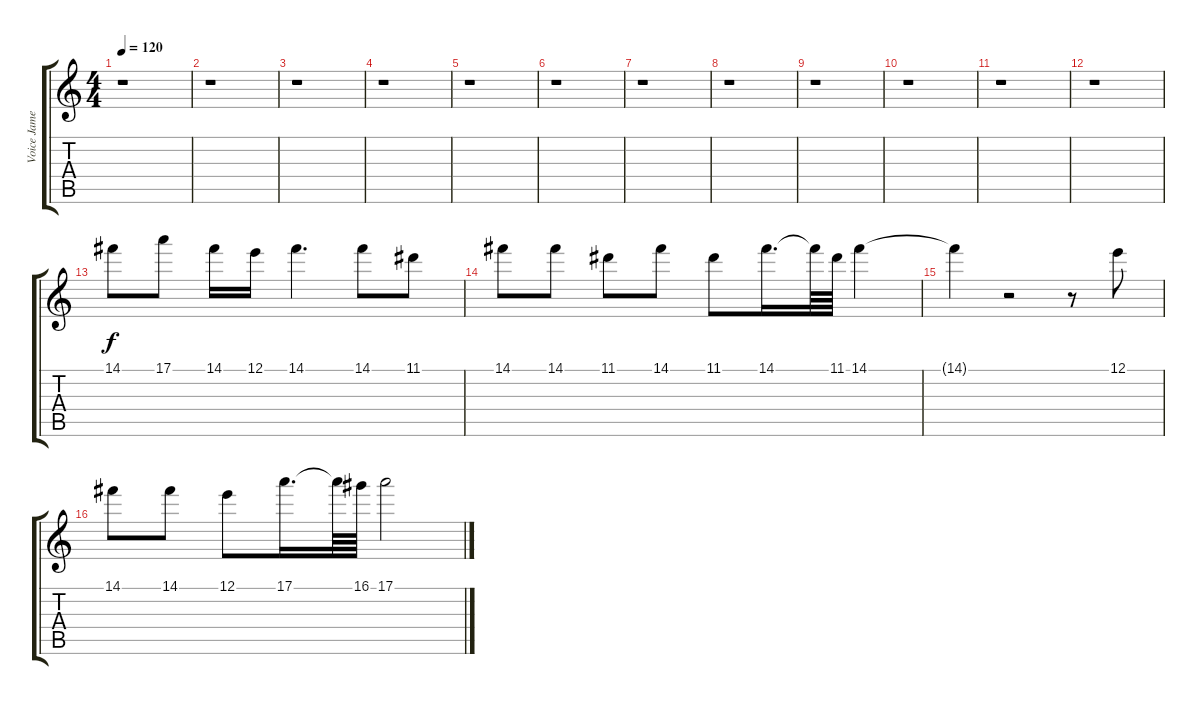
\track ("Voice James" "Voice Jame") {instrument distortionguitar}
\staff {score tabs}
\tuning (E4 B3 G3 D3 A2 E2) {hide}
\ts (4 4)
\tempo 120
\clef g2
\ks c
r.1{dy f} |
r.1 |
r.1 |
r.1 |
r.1 |
r.1 |
r.1 |
r.1 |
r.1 |
r.1 |
r.1 |
r.1 |
14.1.8 17.1.8 14.1.16 12.1.16 14.1.4{d} 14.1.8 11.1.8 |
14.1.8 14.1.8 11.1.8 14.1.8 11.1.8 14.1.16{d} 14.1{t}.64 11.1.64 14.1.4 |
14.1{t}.4 r.2 r.8 12.1.8 |
14.1.8 14.1.8 12.1.8 17.1.16{d} 17.1{t}.64 16.1.64 17.1.2
